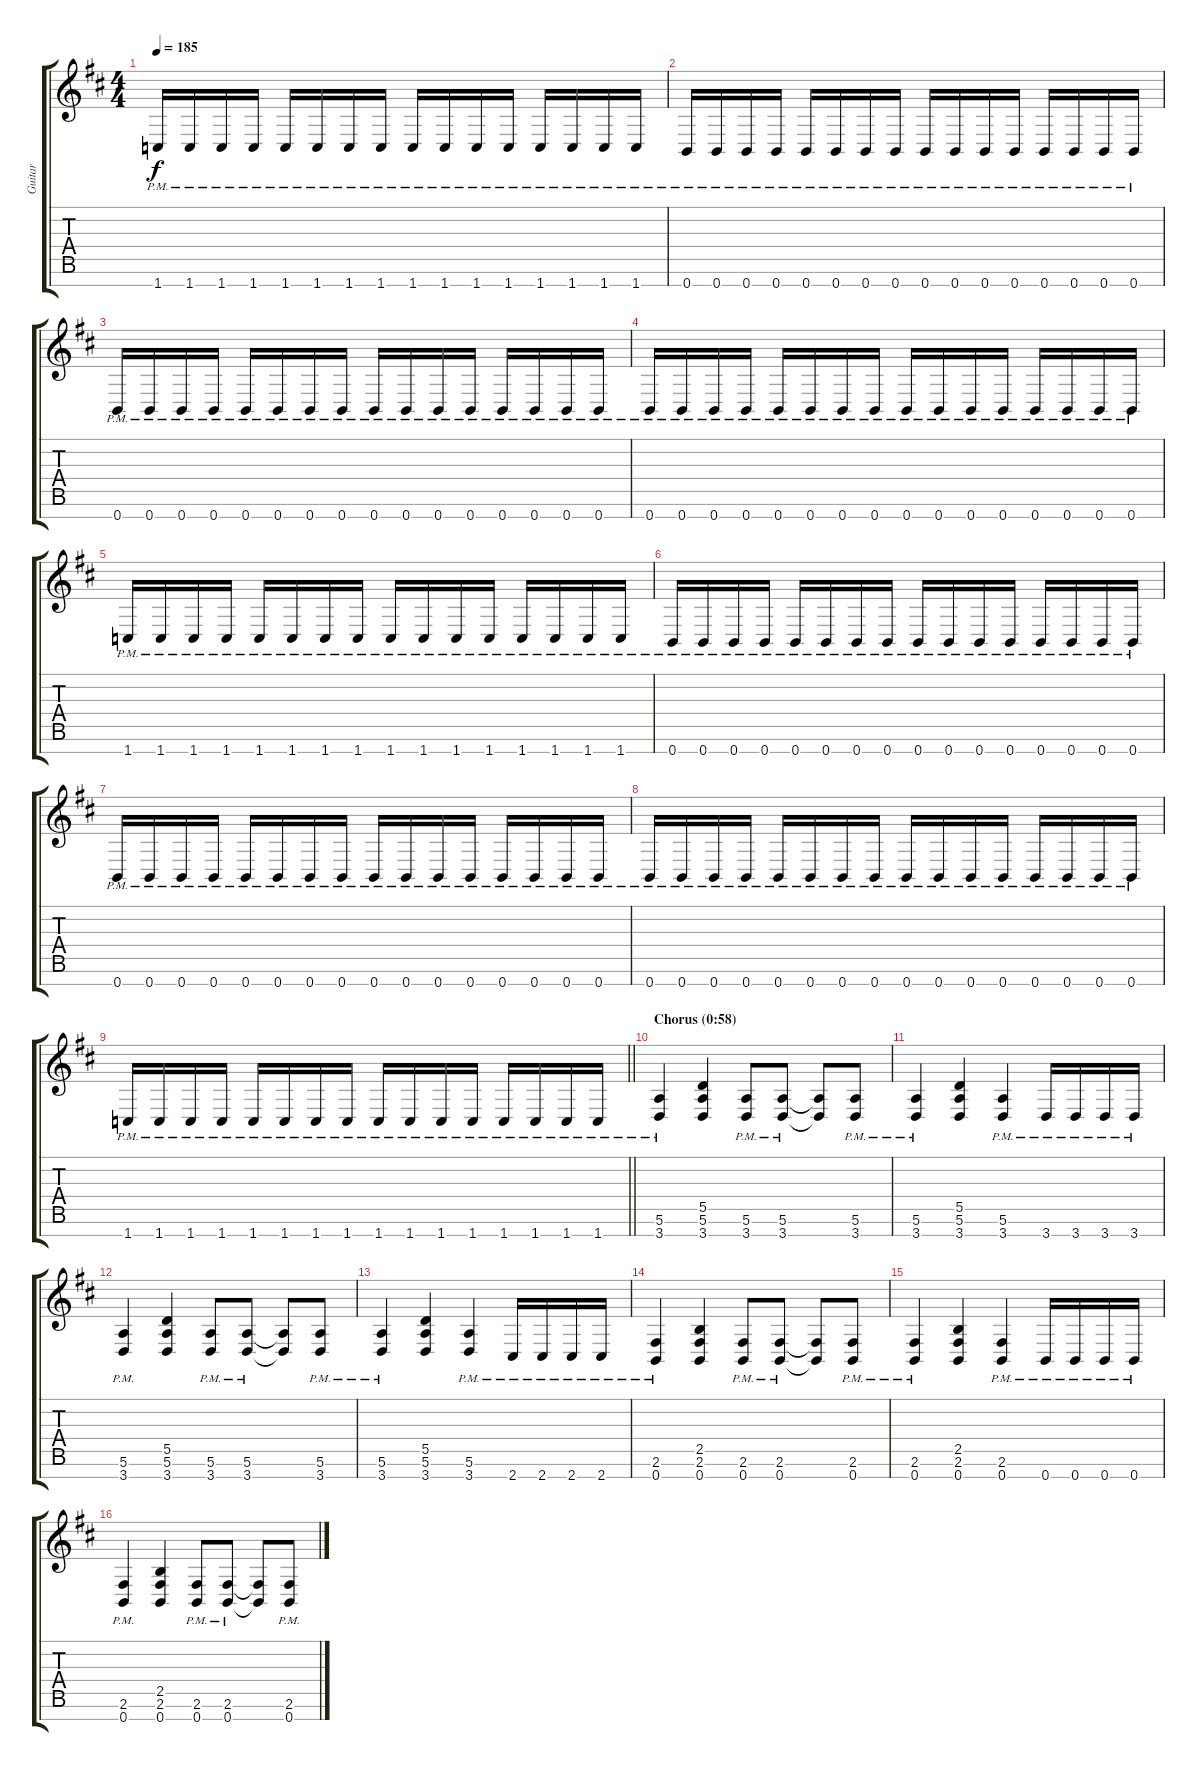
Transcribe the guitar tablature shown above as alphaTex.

\track ("Guitar" "Guitar") {instrument distortionguitar}
\staff {score tabs}
\tuning (E4 B3 G3 D3 A2 E2 B1) {hide}
\ts (4 4)
\tempo 185
\clef g2
\ks bminor
1.7{pm}.16{dy f} 1.7{pm}.16 1.7{pm}.16 1.7{pm}.16 1.7{pm}.16 1.7{pm}.16 1.7{pm}.16 1.7{pm}.16 1.7{pm}.16 1.7{pm}.16 1.7{pm}.16 1.7{pm}.16 1.7{pm}.16 1.7{pm}.16 1.7{pm}.16 1.7{pm}.16 |
0.7{pm}.16 0.7{pm}.16 0.7{pm}.16 0.7{pm}.16 0.7{pm}.16 0.7{pm}.16 0.7{pm}.16 0.7{pm}.16 0.7{pm}.16 0.7{pm}.16 0.7{pm}.16 0.7{pm}.16 0.7{pm}.16 0.7{pm}.16 0.7{pm}.16 0.7{pm}.16 |
0.7{pm}.16 0.7{pm}.16 0.7{pm}.16 0.7{pm}.16 0.7{pm}.16 0.7{pm}.16 0.7{pm}.16 0.7{pm}.16 0.7{pm}.16 0.7{pm}.16 0.7{pm}.16 0.7{pm}.16 0.7{pm}.16 0.7{pm}.16 0.7{pm}.16 0.7{pm}.16 |
0.7{pm}.16 0.7{pm}.16 0.7{pm}.16 0.7{pm}.16 0.7{pm}.16 0.7{pm}.16 0.7{pm}.16 0.7{pm}.16 0.7{pm}.16 0.7{pm}.16 0.7{pm}.16 0.7{pm}.16 0.7{pm}.16 0.7{pm}.16 0.7{pm}.16 0.7{pm}.16 |
1.7{pm}.16 1.7{pm}.16 1.7{pm}.16 1.7{pm}.16 1.7{pm}.16 1.7{pm}.16 1.7{pm}.16 1.7{pm}.16 1.7{pm}.16 1.7{pm}.16 1.7{pm}.16 1.7{pm}.16 1.7{pm}.16 1.7{pm}.16 1.7{pm}.16 1.7{pm}.16 |
0.7{pm}.16 0.7{pm}.16 0.7{pm}.16 0.7{pm}.16 0.7{pm}.16 0.7{pm}.16 0.7{pm}.16 0.7{pm}.16 0.7{pm}.16 0.7{pm}.16 0.7{pm}.16 0.7{pm}.16 0.7{pm}.16 0.7{pm}.16 0.7{pm}.16 0.7{pm}.16 |
0.7{pm}.16 0.7{pm}.16 0.7{pm}.16 0.7{pm}.16 0.7{pm}.16 0.7{pm}.16 0.7{pm}.16 0.7{pm}.16 0.7{pm}.16 0.7{pm}.16 0.7{pm}.16 0.7{pm}.16 0.7{pm}.16 0.7{pm}.16 0.7{pm}.16 0.7{pm}.16 |
0.7{pm}.16 0.7{pm}.16 0.7{pm}.16 0.7{pm}.16 0.7{pm}.16 0.7{pm}.16 0.7{pm}.16 0.7{pm}.16 0.7{pm}.16 0.7{pm}.16 0.7{pm}.16 0.7{pm}.16 0.7{pm}.16 0.7{pm}.16 0.7{pm}.16 0.7{pm}.16 |
\barLineRight lightlight
1.7{pm}.16 1.7{pm}.16 1.7{pm}.16 1.7{pm}.16 1.7{pm}.16 1.7{pm}.16 1.7{pm}.16 1.7{pm}.16 1.7{pm}.16 1.7{pm}.16 1.7{pm}.16 1.7{pm}.16 1.7{pm}.16 1.7{pm}.16 1.7{pm}.16 1.7{pm}.16 |
\section ("" "Chorus (0:58)")
(5.6{pm} 3.7{pm}).4 (5.5 5.6 3.7).4 (5.6{pm} 3.7{pm}).8 (5.6{pm} 3.7{pm}).8 (5.6{t} 3.7{t}).8 (5.6{pm} 3.7{pm}).8 |
(5.6{pm} 3.7{pm}).4 (5.5 5.6 3.7).4 (5.6{pm} 3.7{pm}).4 3.7{pm}.16 3.7{pm}.16 3.7{pm}.16 3.7{pm}.16 |
(5.6{pm} 3.7{pm}).4 (5.5 5.6 3.7).4 (5.6{pm} 3.7{pm}).8 (5.6{pm} 3.7{pm}).8 (5.6{t} 3.7{t}).8 (5.6{pm} 3.7{pm}).8 |
(5.6{pm} 3.7{pm}).4 (5.5 5.6 3.7).4 (5.6{pm} 3.7{pm}).4 2.7{pm}.16 2.7{pm}.16 2.7{pm}.16 2.7{pm}.16 |
(2.6{pm} 0.7{pm}).4 (2.5 2.6 0.7).4 (2.6{pm} 0.7{pm}).8 (2.6{pm} 0.7{pm}).8 (2.6{t} 0.7{t}).8 (2.6{pm} 0.7{pm}).8 |
(2.6{pm} 0.7{pm}).4 (2.5 2.6 0.7).4 (2.6{pm} 0.7{pm}).4 0.7{pm}.16 0.7{pm}.16 0.7{pm}.16 0.7{pm}.16 |
(2.6{pm} 0.7{pm}).4 (2.5 2.6 0.7).4 (2.6{pm} 0.7{pm}).8 (2.6{pm} 0.7{pm}).8 (2.6{t} 0.7{t}).8 (2.6{pm} 0.7{pm}).8
